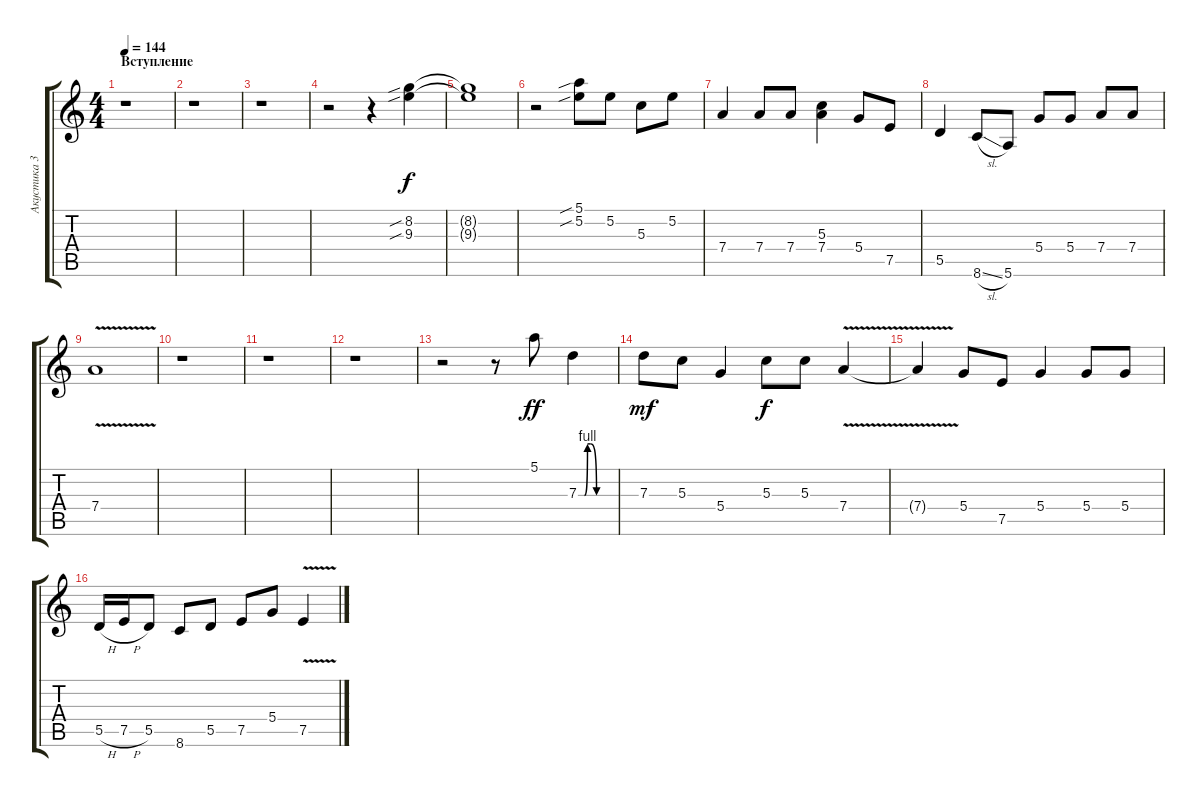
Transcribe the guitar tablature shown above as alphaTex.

\track ("Акустика 3" "Акустика 3") {instrument acousticguitarsteel}
\staff {score tabs}
\tuning (E4 B3 G3 D3 A2 E2) {hide}
\ts (4 4)
\section ("" "Вступление")
\tempo 144
\clef g2
\ks c
r.1{dy f instrument acousticguitarsteel} |
r.1 |
r.1 |
r.2 r.4 (8.2{sib} 9.3{sib}).4 |
(8.2{t} 9.3{t}).1 |
r.2 (5.1{sib} 5.2{sib}).8 5.2.8 5.3.8 5.2.8 |
7.4.4 7.4.8 7.4.8 (5.3 7.4).4 5.4.8 7.5.8 |
5.5.4 8.6{sl}.8 5.6.8 5.4.8 5.4.8 7.4.8 7.4.8 |
7.4{v}.1 |
r.1 |
r.1 |
r.1 |
r.2 r.8 5.1.8{dy ff} 7.3{be (custom 0 0 10 0 15 4 20 4 30 0 60 0)}.4 |
7.3.8{dy mf} 5.3.8 5.4.4 5.3.8{dy f} 5.3.8 7.4{v}.4 |
7.4{t}.4 5.4.8 7.5.8 5.4.4 5.4.8 5.4.8 |
5.5{h}.16 7.5{h}.16 5.5.8 8.6.8 5.5.8 7.5.8 5.4.8 7.5{v}.4
